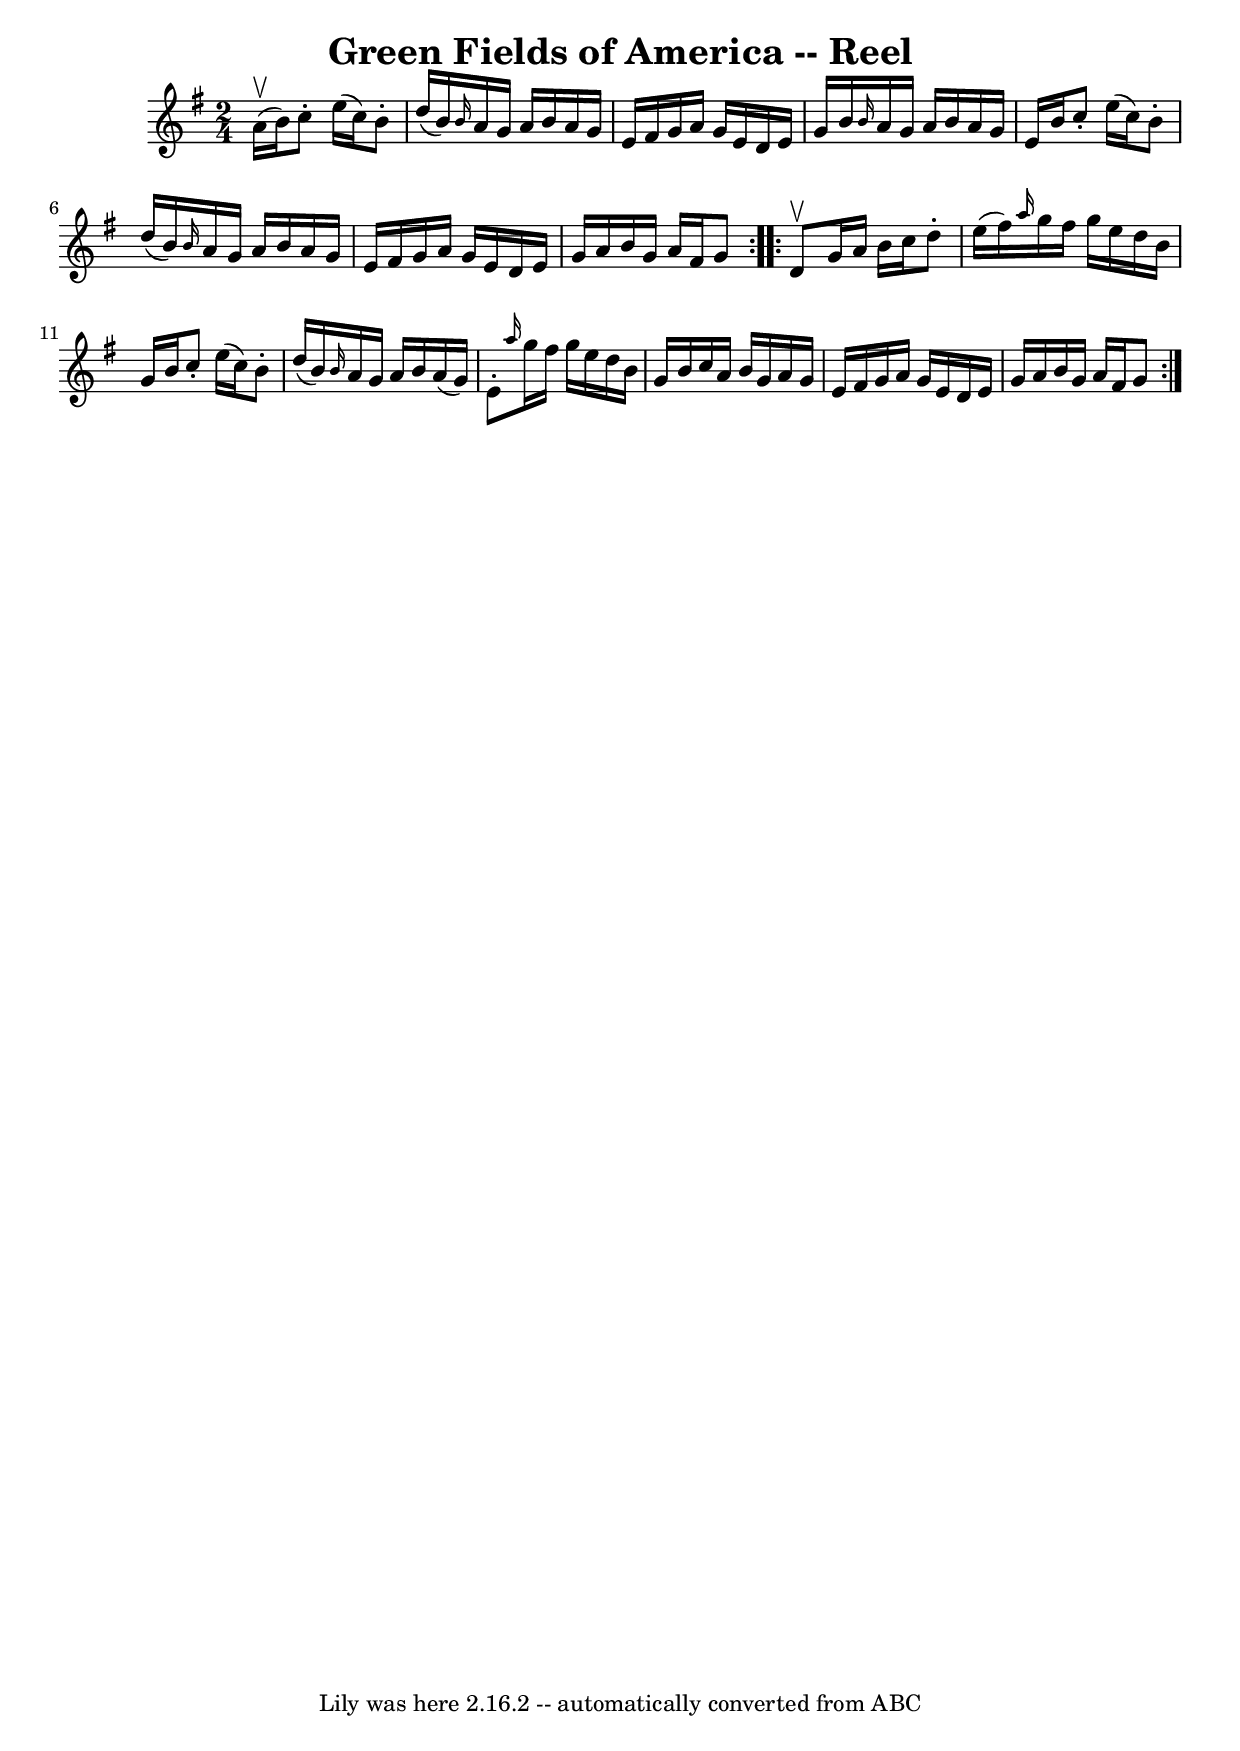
\version "2.16.2"
\include "Mammoth.ily"
\header {
  %% book = "Ryan's Mammoth Collection"
  crossRefNumber = "1"
  footnotes = ""
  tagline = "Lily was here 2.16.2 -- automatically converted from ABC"
  title = "Green Fields of America -- Reel"

}
voicedefault =  {



  \repeat volta 2 {

    \time 2/4 
    \key g \major
    a'16^\upbow(b'16) |
    c''8-. e''16 
    (c''16) b'8-. d''16 (b'16)   |
    \grace { b'16  
	   }   
    a'16 g'16 a'16 b'16 a'16 g'16 e'16 fis'16    |
    
    g'16 a'16 g'16 e'16 d'16 e'16 g'16 b'16    |
    
    \grace { b'16  
	   } a'16 g'16 a'16 b'16 a'16 g'16 e'16    
    b'16    |
    c''8-. e''16 (c''16) b'8-. d''16 (b'16-)   |
    \grace { b'16  
	   } a'16 g'16 a'16 b'16 a'16    
    g'16 e'16 fis'16    |
    g'16 a'16 g'16 e'16 d'16    
    e'16 g'16 a'16    |
    b'16 g'16 a'16 fis'16 g'8    

  } 
  \repeat volta 2 {
    d'8^\upbow |
    g'16 a'16 b'16 c''16  
    d''8-. e''16 (fis''16)   |
    \grace { a''16  
	   } g''16    
    fis''16 g''16 e''16 d''16 b'16 g'16 b'16    |
    c''8-. e''16 (c''16) b'8-. d''16 (b'16)   |
    \grace {    
      b'16  
    } a'16 g'16 a'16 b'16 a'16 (g'16) e'8-.   |
    
    \grace { a''16  
	   } g''16 fis''16 g''16 e''16 d''16 b'16  
    g'16 b'16    |
    c''16 a'16 b'16 g'16 a'16 g'16    
    e'16 fis'16    |
    g'16 a'16 g'16 e'16 d'16 e'16    
    g'16 a'16    |
    b'16 g'16 a'16 fis'16 g'8    
  }   

}

\score{
  <<

    \context Staff="default"
    {
      \voicedefault 
      
    }

  >>
  \layout {
    
  }
  \midi {
  }

}
